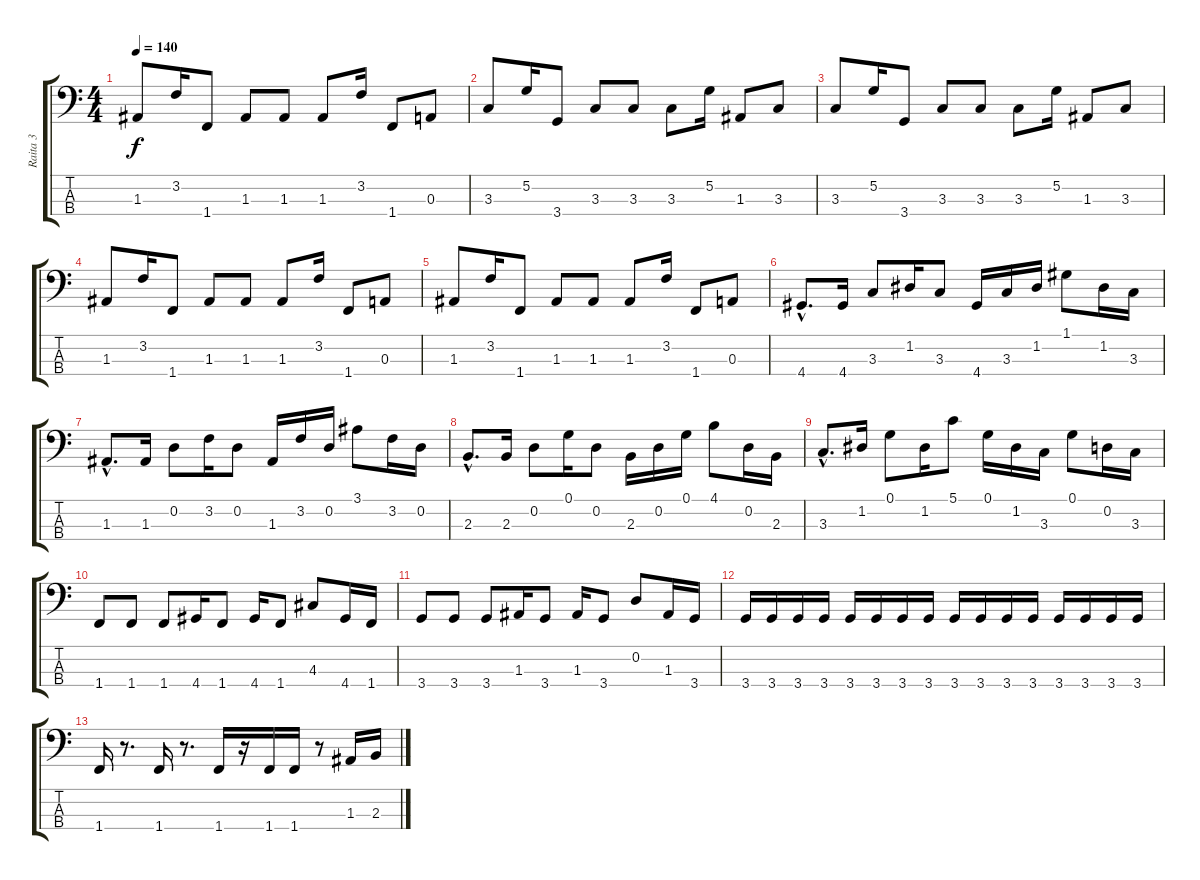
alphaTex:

\track ("Raita 3" "Raita 3") {instrument slapbass1}
\staff {score tabs}
\tuning (G2 D2 A1 E1) {hide}
\ts (4 4)
\tempo 140
\clef f4
\ks c
1.3.8{dy f} 3.2.16 1.4.8 1.3.8 1.3.8 1.3.8 3.2.16 1.4.8 0.3.8 |
3.3.8 5.2.16 3.4.8 3.3.8 3.3.8 3.3.8 5.2.16 1.3.8 3.3.8 |
3.3.8 5.2.16 3.4.8 3.3.8 3.3.8 3.3.8 5.2.16 1.3.8 3.3.8 |
1.3.8 3.2.16 1.4.8 1.3.8 1.3.8 1.3.8 3.2.16 1.4.8 0.3.8 |
1.3.8 3.2.16 1.4.8 1.3.8 1.3.8 1.3.8 3.2.16 1.4.8 0.3.8 |
4.4{hac}.8{d} 4.4.16 3.3.8 1.2.16 3.3.8 4.4.16 3.3.16 1.2.16 1.1.8 1.2.16 3.3.16 |
1.3{hac}.8{d} 1.3.16 0.2.8 3.2.16 0.2.8 1.3.16 3.2.16 0.2.16 3.1.8 3.2.16 0.2.16 |
2.3{hac}.8{d} 2.3.16 0.2.8 0.1.16 0.2.8 2.3.16 0.2.16 0.1.16 4.1.8 0.2.16 2.3.16 |
3.3{hac}.8{d} 1.2.16 0.1.8 1.2.16 5.1.8 0.1.16 1.2.16 3.3.16 0.1.8 0.2.16 3.3.16 |
1.4.8 1.4.8 1.4.8 4.4.16 1.4.8 4.4.16 1.4.8 4.3.8 4.4.16 1.4.16 |
3.4.8 3.4.8 3.4.8 1.3.16 3.4.8 1.3.16 3.4.8 0.2.8 1.3.16 3.4.16 |
3.4.16 3.4.16 3.4.16 3.4.16 3.4.16 3.4.16 3.4.16 3.4.16 3.4.16 3.4.16 3.4.16 3.4.16 3.4.16 3.4.16 3.4.16 3.4.16 |
1.4.16 r.8{d} 1.4.16 r.8{d} 1.4.16 r.16 1.4.16 1.4.16 r.8 1.3.16 2.3.16
